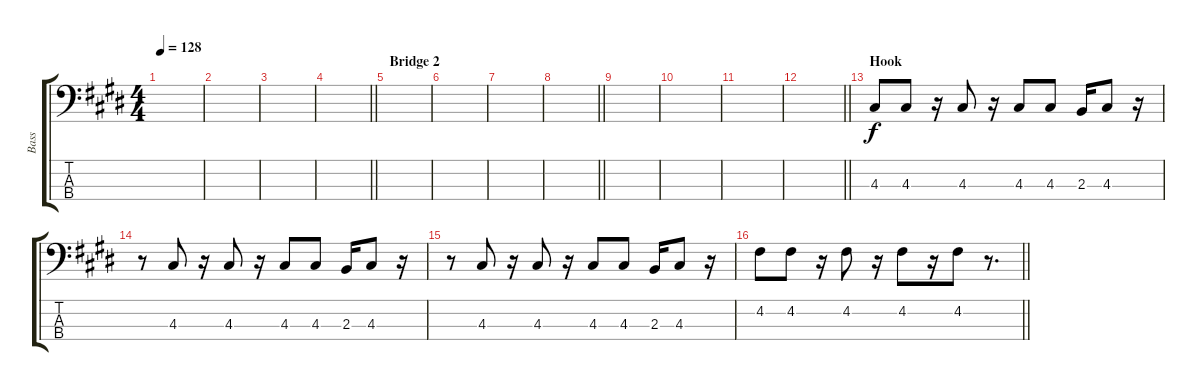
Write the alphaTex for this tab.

\track ("Bass" "Bass") {instrument electricbassfinger}
\staff {score tabs}
\tuning (G2 D2 A1 E1) {hide}
\ts (4 4)
\tempo 128
\clef f4
\ks c#minor
|
|
|
\barLineRight lightlight
|
\section ("" "Bridge 2")
|
|
|
\barLineRight lightlight
|
|
|
|
\barLineRight lightlight
|
\section ("" "Hook")
4.3.8 4.3.8 r.16 4.3.8 r.16 4.3.8 4.3.8 2.3.16 4.3.8 r.16 |
r.8 4.3.8 r.16 4.3.8 r.16 4.3.8 4.3.8 2.3.16 4.3.8 r.16 |
r.8 4.3.8 r.16 4.3.8 r.16 4.3.8 4.3.8 2.3.16 4.3.8 r.16 |
\barLineRight lightlight
4.2.8 4.2.8 r.16 4.2.8 r.16 4.2.8 r.16 4.2.8 r.8{d}
